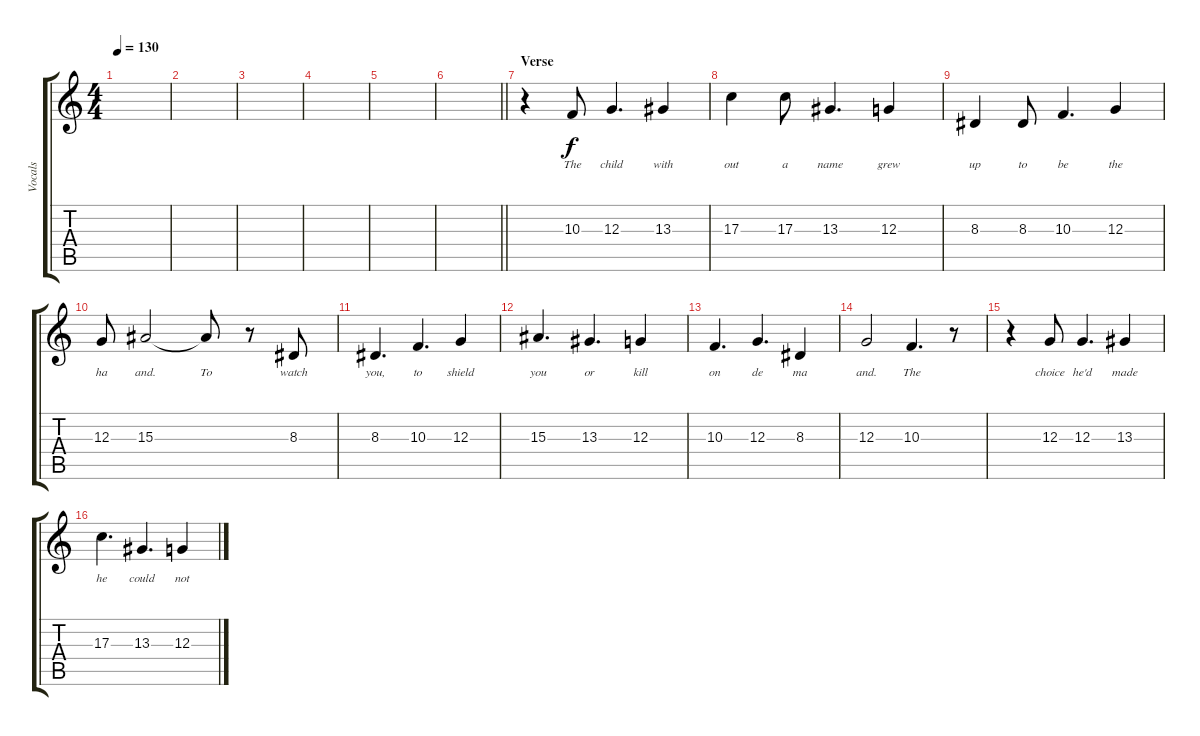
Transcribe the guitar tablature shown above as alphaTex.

\track ("Vocals" "Vocals") {instrument violin}
\staff {score tabs}
\tuning (E4 B3 G3 D3 A2 E2) {hide}
\ts (4 4)
\tempo 130
\clef g2
\ks c
|
|
|
|
|
\barLineRight lightlight
|
\section ("" "Verse")
r.4 10.3.8{lyrics (0 "The") lyrics (1 "") lyrics (2 "") lyrics (3 "") lyrics (4 "")} 12.3.4{d lyrics (0 "child") lyrics (1 "") lyrics (2 "") lyrics (3 "") lyrics (4 "")} 13.3.4{lyrics (0 "with") lyrics (1 "") lyrics (2 "") lyrics (3 "") lyrics (4 "")} |
17.3.4{lyrics (0 "out") lyrics (1 "") lyrics (2 "") lyrics (3 "") lyrics (4 "")} 17.3.8{lyrics (0 "a") lyrics (1 "") lyrics (2 "") lyrics (3 "") lyrics (4 "")} 13.3.4{d lyrics (0 "name") lyrics (1 "") lyrics (2 "") lyrics (3 "") lyrics (4 "")} 12.3.4{lyrics (0 "grew") lyrics (1 "") lyrics (2 "") lyrics (3 "") lyrics (4 "")} |
8.3.4{lyrics (0 "up") lyrics (1 "") lyrics (2 "") lyrics (3 "") lyrics (4 "")} 8.3.8{lyrics (0 "to") lyrics (1 "") lyrics (2 "") lyrics (3 "") lyrics (4 "")} 10.3.4{d lyrics (0 "be") lyrics (1 "") lyrics (2 "") lyrics (3 "") lyrics (4 "")} 12.3.4{lyrics (0 "the") lyrics (1 "") lyrics (2 "") lyrics (3 "") lyrics (4 "")} |
12.3.8{lyrics (0 "ha") lyrics (1 "") lyrics (2 "") lyrics (3 "") lyrics (4 "")} 15.3.2{lyrics (0 "and.") lyrics (1 "") lyrics (2 "") lyrics (3 "") lyrics (4 "")} 15.3{t}.8{lyrics (0 "To") lyrics (1 "") lyrics (2 "") lyrics (3 "") lyrics (4 "")} r.8 8.3.8{lyrics (0 "watch") lyrics (1 "") lyrics (2 "") lyrics (3 "") lyrics (4 "")} |
8.3.4{d lyrics (0 "you,") lyrics (1 "") lyrics (2 "") lyrics (3 "") lyrics (4 "")} 10.3.4{d lyrics (0 "to") lyrics (1 "") lyrics (2 "") lyrics (3 "") lyrics (4 "")} 12.3.4{lyrics (0 "shield") lyrics (1 "") lyrics (2 "") lyrics (3 "") lyrics (4 "")} |
15.3.4{d lyrics (0 "you") lyrics (1 "") lyrics (2 "") lyrics (3 "") lyrics (4 "")} 13.3.4{d lyrics (0 "or") lyrics (1 "") lyrics (2 "") lyrics (3 "") lyrics (4 "")} 12.3.4{lyrics (0 "kill") lyrics (1 "") lyrics (2 "") lyrics (3 "") lyrics (4 "")} |
10.3.4{d lyrics (0 "on") lyrics (1 "") lyrics (2 "") lyrics (3 "") lyrics (4 "")} 12.3.4{d lyrics (0 "de") lyrics (1 "") lyrics (2 "") lyrics (3 "") lyrics (4 "")} 8.3.4{lyrics (0 "ma") lyrics (1 "") lyrics (2 "") lyrics (3 "") lyrics (4 "")} |
12.3.2{lyrics (0 "and.") lyrics (1 "") lyrics (2 "") lyrics (3 "") lyrics (4 "")} 10.3.4{d lyrics (0 "The") lyrics (1 "") lyrics (2 "") lyrics (3 "") lyrics (4 "")} r.8 |
r.4 12.3.8{lyrics (0 "choice") lyrics (1 "") lyrics (2 "") lyrics (3 "") lyrics (4 "")} 12.3.4{d lyrics (0 "he'd") lyrics (1 "") lyrics (2 "") lyrics (3 "") lyrics (4 "")} 13.3.4{lyrics (0 "made") lyrics (1 "") lyrics (2 "") lyrics (3 "") lyrics (4 "")} |
17.3.4{d lyrics (0 "he") lyrics (1 "") lyrics (2 "") lyrics (3 "") lyrics (4 "")} 13.3.4{d lyrics (0 "could") lyrics (1 "") lyrics (2 "") lyrics (3 "") lyrics (4 "")} 12.3.4{lyrics (0 "not") lyrics (1 "") lyrics (2 "") lyrics (3 "") lyrics (4 "")}
